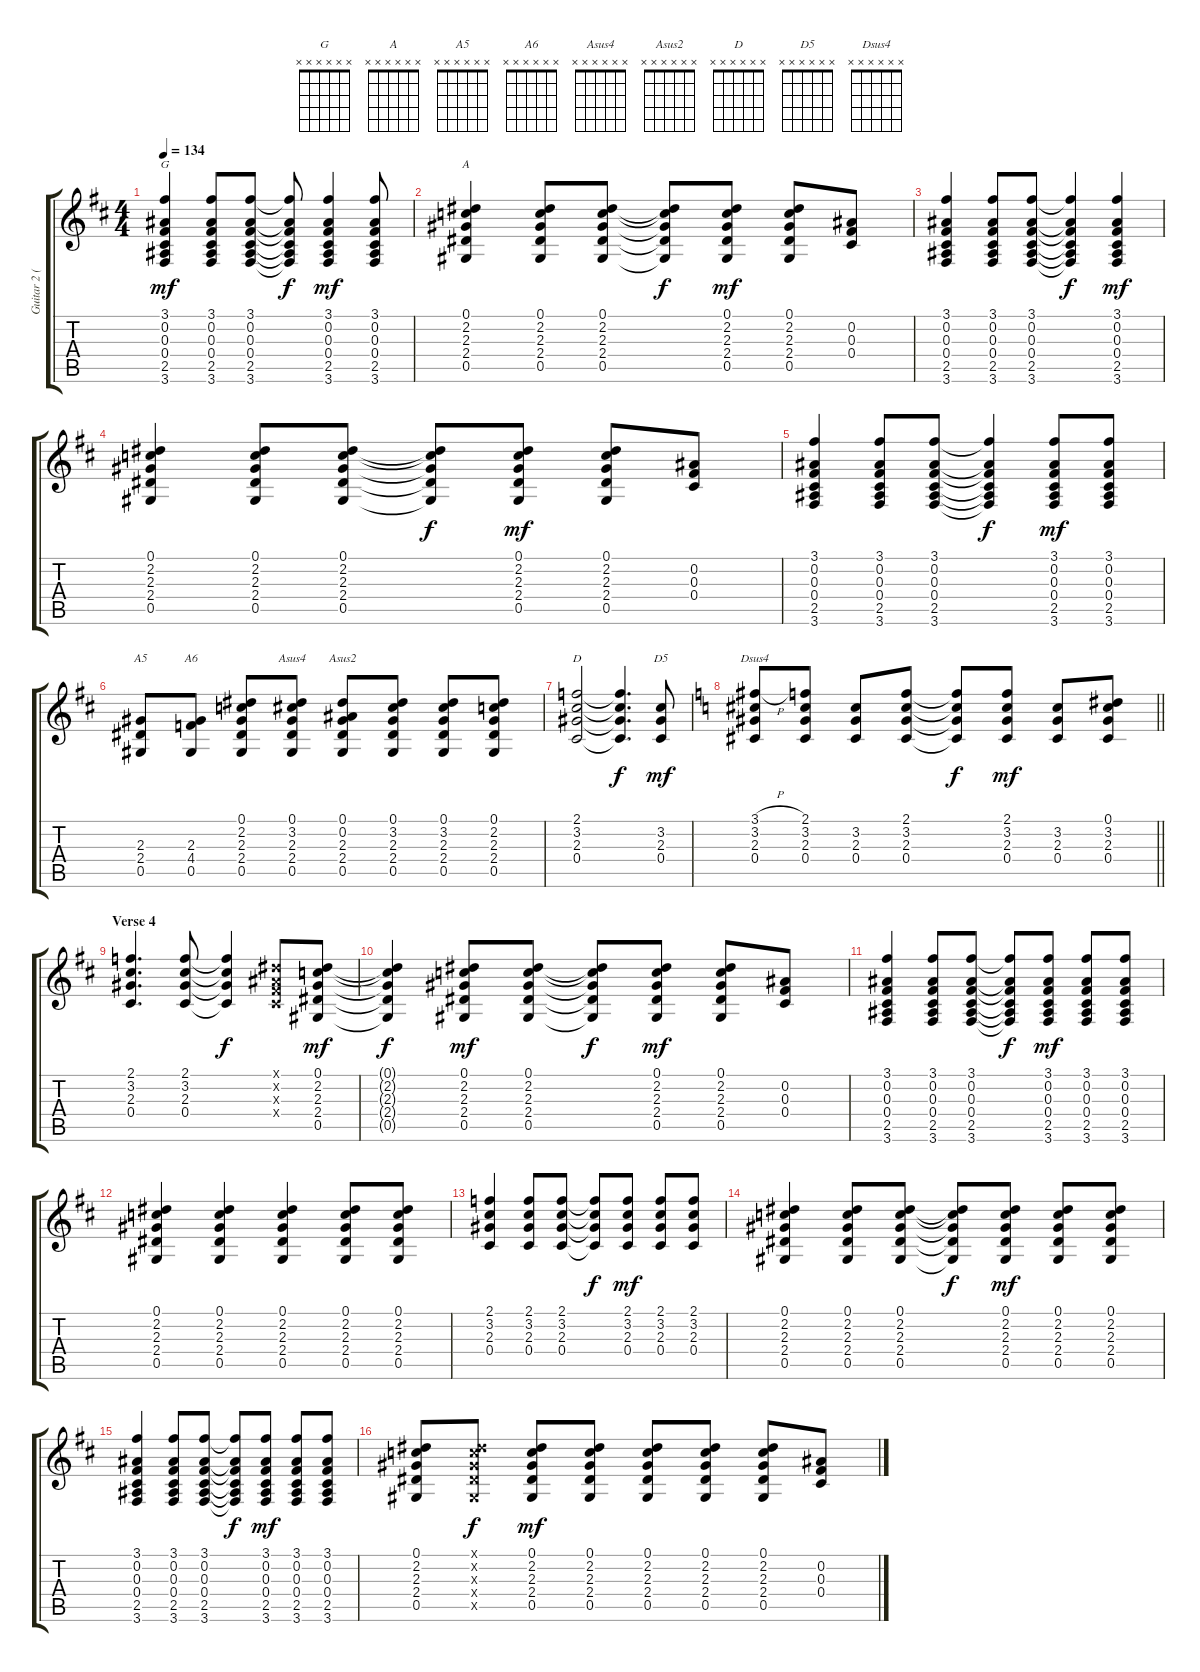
\track ("Guitar 2 (Izzy)" "Guitar 2 (") {instrument acousticguitarsteel}
\staff {score tabs}
\tuning (Eb4 Bb3 Gb3 Db3 Ab2 Eb2) {hide}
\chord ("G" x x x x x x)
\chord ("A" x x x x x x)
\chord ("A5" x x x x x x)
\chord ("A6" x x x x x x)
\chord ("Asus4" x x x x x x)
\chord ("Asus2" x x x x x x)
\chord ("D" x x x x x x)
\chord ("D5" x x x x x x)
\chord ("Dsus4" x x x x x x)
\ts (4 4)
\tempo 134
\clef g2
\ks d
(3.1 0.2 0.3 0.4 2.5 3.6).4{ch "G" dy mf} (3.1 0.2 0.3 0.4 2.5 3.6).8 (3.1 0.2 0.3 0.4 2.5 3.6).8 (3.1{t} 0.2{t} 0.3{t} 0.4{t} 2.5{t} 3.6{t}).8{dy f} (3.1 0.2 0.3 0.4 2.5 3.6).4{dy mf} (3.1 0.2 0.3 0.4 2.5 3.6).8 |
(0.1 2.2 2.3 2.4 0.5).4{ch "A"} (0.1 2.2 2.3 2.4 0.5).8 (0.1 2.2 2.3 2.4 0.5).8 (0.1{t} 2.2{t} 2.3{t} 2.4{t} 0.5{t}).8{dy f} (0.1 2.2 2.3 2.4 0.5).8{dy mf} (0.1 2.2 2.3 2.4 0.5).8 (0.2 0.3 0.4).8 |
(3.1 0.2 0.3 0.4 2.5 3.6).4 (3.1 0.2 0.3 0.4 2.5 3.6).8 (3.1 0.2 0.3 0.4 2.5 3.6).8 (3.1{t} 0.2{t} 0.3{t} 0.4{t} 2.5{t} 3.6{t}).4{dy f} (3.1 0.2 0.3 0.4 2.5 3.6).4{dy mf} |
(0.1 2.2 2.3 2.4 0.5).4 (0.1 2.2 2.3 2.4 0.5).8 (0.1 2.2 2.3 2.4 0.5).8 (0.1{t} 2.2{t} 2.3{t} 2.4{t} 0.5{t}).8{dy f} (0.1 2.2 2.3 2.4 0.5).8{dy mf} (0.1 2.2 2.3 2.4 0.5).8 (0.2 0.3 0.4).8 |
(3.1 0.2 0.3 0.4 2.5 3.6).4 (3.1 0.2 0.3 0.4 2.5 3.6).8 (3.1 0.2 0.3 0.4 2.5 3.6).8 (3.1{t} 0.2{t} 0.3{t} 0.4{t} 2.5{t} 3.6{t}).4{dy f} (3.1 0.2 0.3 0.4 2.5 3.6).8{dy mf} (3.1 0.2 0.3 0.4 2.5 3.6).8 |
(2.3 2.4 0.5).8{ch "A5"} (2.3 4.4 0.5).8{ch "A6"} (0.1 2.2 2.3 2.4 0.5).8 (0.1 3.2 2.3 2.4 0.5).8{ch "Asus4"} (0.1 0.2 2.3 2.4 0.5).8{ch "Asus2"} (0.1 3.2 2.3 2.4 0.5).8 (0.1 3.2 2.3 2.4 0.5).8 (0.1 2.2 2.3 2.4 0.5).8 |
(2.1 3.2 2.3 0.4).2{ch "D"} (2.1{t} 3.2{t} 2.3{t} 0.4{t}).4{d dy f} (3.2 2.3 0.4).8{ch "D5" dy mf} |
\barLineRight lightlight
\ks c
(3.1{h} 3.2 2.3 0.4).8{ch "Dsus4"} (2.1 3.2 2.3 0.4).8 (3.2 2.3 0.4).8 (2.1 3.2 2.3 0.4).8 (2.1{t} 3.2{t} 2.3{t} 0.4{t}).8{dy f} (2.1 3.2 2.3 0.4).8{dy mf} (3.2 2.3 0.4).8 (0.1 3.2 2.3 0.4).8 |
\section ("" "Verse 4")
\ks d
(2.1 3.2 2.3 0.4).4{d} (2.1 3.2 2.3 0.4).8 (2.1{t} 3.2{t} 2.3{t} 0.4{t}).4{dy f} (0.1{x} 0.2{x} 0.3{x} 0.4{x}).8 (0.1 2.2 2.3 2.4 0.5).8{dy mf} |
(0.1{t} 2.2{t} 2.3{t} 2.4{t} 0.5{t}).4{dy f} (0.1 2.2 2.3 2.4 0.5).8{dy mf} (0.1 2.2 2.3 2.4 0.5).8 (0.1{t} 2.2{t} 2.3{t} 2.4{t} 0.5{t}).8{dy f} (0.1 2.2 2.3 2.4 0.5).8{dy mf} (0.1 2.2 2.3 2.4 0.5).8 (0.2 0.3 0.4).8 |
(3.1 0.2 0.3 0.4 2.5 3.6).4 (3.1 0.2 0.3 0.4 2.5 3.6).8 (3.1 0.2 0.3 0.4 2.5 3.6).8 (3.1{t} 0.2{t} 0.3{t} 0.4{t} 2.5{t} 3.6{t}).8{dy f} (3.1 0.2 0.3 0.4 2.5 3.6).8{dy mf} (3.1 0.2 0.3 0.4 2.5 3.6).8 (3.1 0.2 0.3 0.4 2.5 3.6).8 |
(0.1 2.2 2.3 2.4 0.5).4 (0.1 2.2 2.3 2.4 0.5).4 (0.1 2.2 2.3 2.4 0.5).4 (0.1 2.2 2.3 2.4 0.5).8 (0.1 2.2 2.3 2.4 0.5).8 |
(2.1 3.2 2.3 0.4).4 (2.1 3.2 2.3 0.4).8 (2.1 3.2 2.3 0.4).8 (2.1{t} 3.2{t} 2.3{t} 0.4{t}).8{dy f} (2.1 3.2 2.3 0.4).8{dy mf} (2.1 3.2 2.3 0.4).8 (2.1 3.2 2.3 0.4).8 |
(0.1 2.2 2.3 2.4 0.5).4 (0.1 2.2 2.3 2.4 0.5).8 (0.1 2.2 2.3 2.4 0.5).8 (0.1{t} 2.2{t} 2.3{t} 2.4{t} 0.5{t}).8{dy f} (0.1 2.2 2.3 2.4 0.5).8{dy mf} (0.1 2.2 2.3 2.4 0.5).8 (0.1 2.2 2.3 2.4 0.5).8 |
(3.1 0.2 0.3 0.4 2.5 3.6).4 (3.1 0.2 0.3 0.4 2.5 3.6).8 (3.1 0.2 0.3 0.4 2.5 3.6).8 (3.1{t} 0.2{t} 0.3{t} 0.4{t} 2.5{t} 3.6{t}).8{dy f} (3.1 0.2 0.3 0.4 2.5 3.6).8{dy mf} (3.1 0.2 0.3 0.4 2.5 3.6).8 (3.1 0.2 0.3 0.4 2.5 3.6).8 |
(0.1 2.2 2.3 2.4 0.5).8 (0.1{x} 2.2{x} 2.3{x} 2.4{x} 0.5{x}).8{dy f} (0.1 2.2 2.3 2.4 0.5).8{dy mf} (0.1 2.2 2.3 2.4 0.5).8 (0.1 2.2 2.3 2.4 0.5).8 (0.1 2.2 2.3 2.4 0.5).8 (0.1 2.2 2.3 2.4 0.5).8 (0.2 0.3 0.4).8
